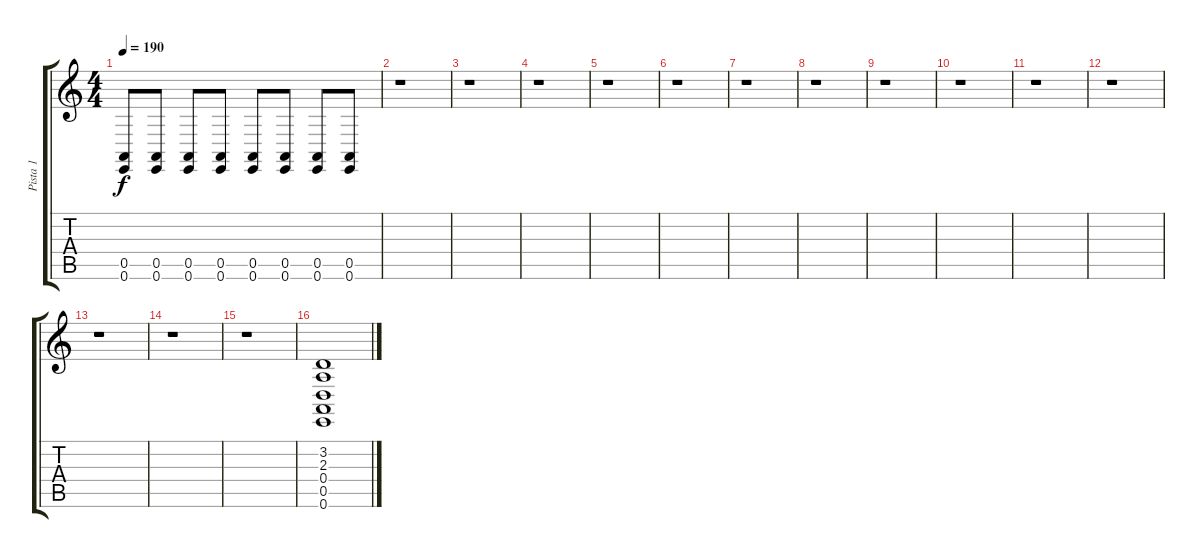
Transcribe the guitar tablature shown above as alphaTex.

\track ("Pista 1" "Pista 1") {instrument churchorgan}
\staff {score tabs}
\tuning (E4 B3 G3 D3 A2 E2) {hide}
\ts (4 4)
\tempo 190
\clef g2
\ks c
(0.5 0.6).8{dy f} (0.5 0.6).8 (0.5 0.6).8 (0.5 0.6).8 (0.5 0.6).8 (0.5 0.6).8 (0.5 0.6).8 (0.5 0.6).8 |
r.1 |
r.1 |
r.1 |
r.1 |
r.1 |
r.1 |
r.1 |
r.1 |
r.1 |
r.1 |
r.1 |
r.1 |
r.1 |
r.1 |
(3.2 2.3 0.4 0.5 0.6).1
